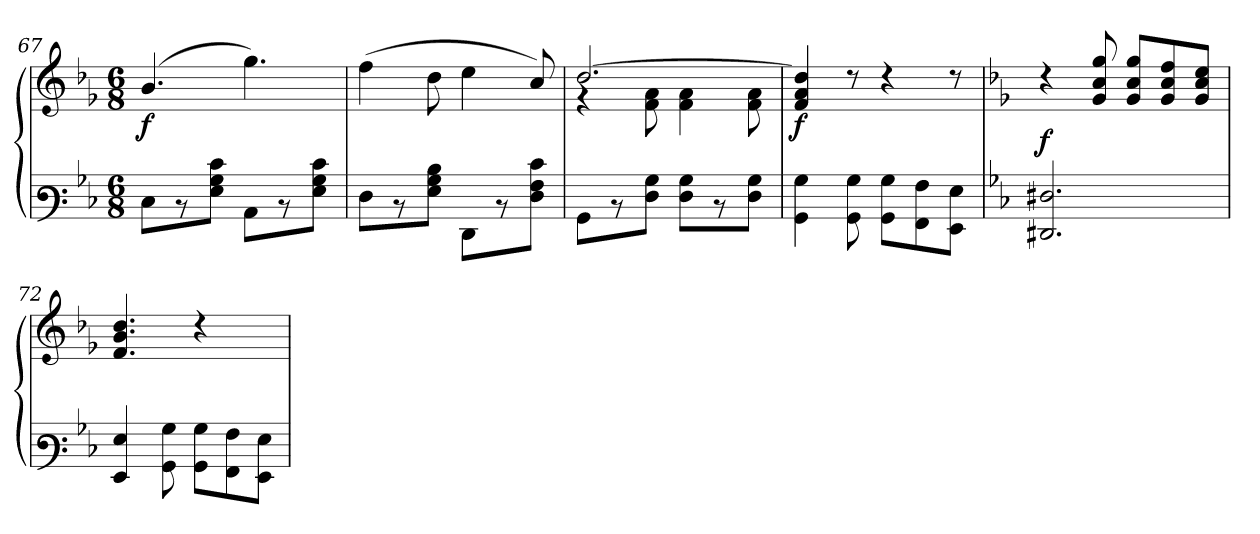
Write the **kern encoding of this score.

**kern	**kern	**dynam
*part1	*part1	*part1
*staff2	*staff1	*staff1/2
*clefF3	*clefG3	*
*k[b-e-]	*k[b-e-]	*
*M6/8	*M6/8	*
=67	=67	=67
!	!	!LO:DY:b
8E-\L	(>4.g/	f
8rD	.	.
8G\ 8B-\ 8e-\J	.	.
8C\L	4.ee-\)	.
8rD	.	.
8G\ 8B-\ 8e-\J	.	.
=68	=68	=68
8F\L	(>4dd\	.
8rD	.	.
8G\ 8B-\ 8d\J	8b-\	.
8FF\L	4cc\	.
8rD	.	.
8F\ 8A\ 8e-\J	8a/)	.
=69	=69	=69
*	*^	*
8BB-\L	[>2.b-/	4rd	.
8rD	.	.	.
8F\ 8B-\J	.	8d\ 8f\	.
8F\ 8B-\L	.	4d\ 4f\	.
8rD	.	.	.
8F\ 8B-\J	.	8d\ 8f\	.
=70	=70	=70	=70
!	!	!	!LO:DY:b
*	*v	*v	*
4BB-\ 4B-\	4d/ 4f/ 4b-/]	f
8BB-\ 8B-\	8rb	.
8BB-\ 8B-\L	4rb	.
8AA\ 8A\	.	.
8GG\ 8G\J	8rb	.
!!LO:PB:g=z
=71	=71	=71
*k[b-e-]	*k[b-e-]	*
!	!	!LO:DY:a=2
2.FF#X/ 2.F#X/	4rb	f
.	8e-/ 8a/ 8ee-/	.
.	8e-/ 8a/ 8ee-/L	.
.	8e-/ 8a/ 8dd/	.
.	8e-/ 8a/ 8cc/J	.
=72	=72	=72
4GG/ 4G/	4.d/ 4.g/ 4.b-/	.
8BB-\ 8B-\	.	.
8BB-\ 8B-\L	4rb	.
8AA\ 8A\	.	.
8GG\ 8G\J	8ryy	.
=	=	=
*-	*-	*-
